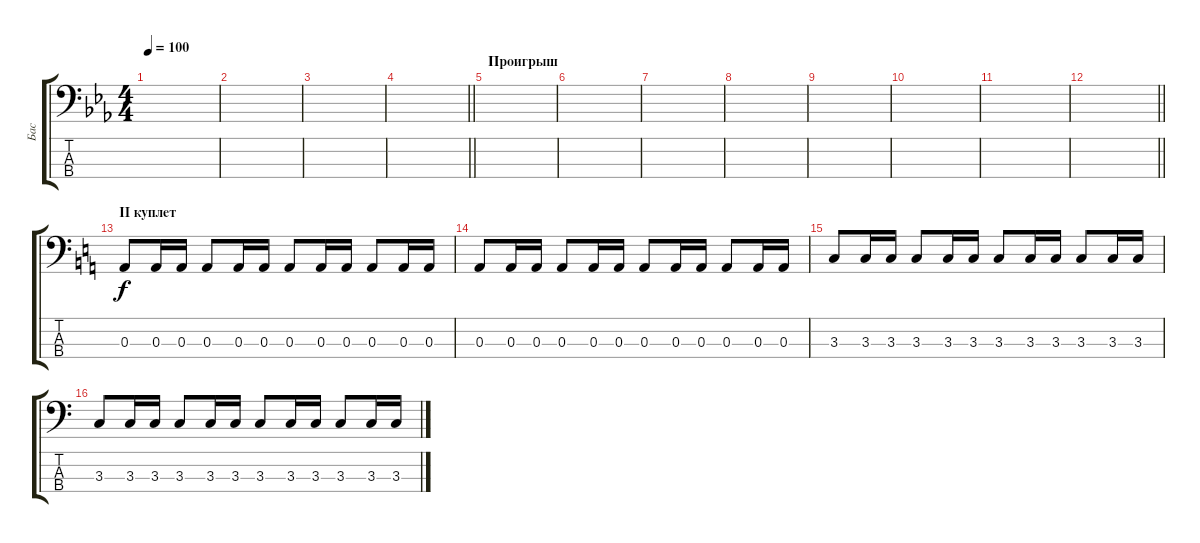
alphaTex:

\track ("Бас" "Бас") {instrument electricbasspick}
\staff {score tabs}
\tuning (G2 D2 A1 E1) {hide}
\ts (4 4)
\tempo 100
\clef f4
\ks cminor
|
|
|
\barLineRight lightlight
|
\section ("" "Проигрыш")
|
|
|
|
|
|
|
\barLineRight lightlight
|
\section ("" "II куплет")
\ks aminor
0.3.8 0.3.16 0.3.16 0.3.8 0.3.16 0.3.16 0.3.8 0.3.16 0.3.16 0.3.8 0.3.16 0.3.16 |
0.3.8 0.3.16 0.3.16 0.3.8 0.3.16 0.3.16 0.3.8 0.3.16 0.3.16 0.3.8 0.3.16 0.3.16 |
3.3.8 3.3.16 3.3.16 3.3.8 3.3.16 3.3.16 3.3.8 3.3.16 3.3.16 3.3.8 3.3.16 3.3.16 |
3.3.8 3.3.16 3.3.16 3.3.8 3.3.16 3.3.16 3.3.8 3.3.16 3.3.16 3.3.8 3.3.16 3.3.16
